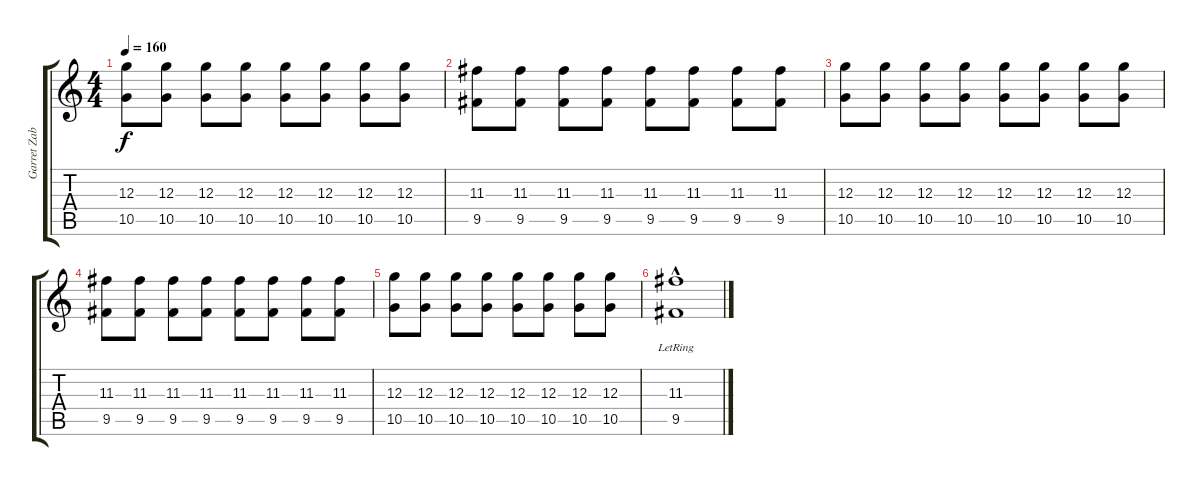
\track ("Garret Zablocki" "Garret Zab") {instrument electricguitarjazz}
\staff {score tabs}
\tuning (E4 B3 G3 D3 A2 D2) {hide}
\ts (4 4)
\tempo 160
\clef g2
\ks c
(12.3 10.5).8{dy f} (12.3 10.5).8 (12.3 10.5).8 (12.3 10.5).8 (12.3 10.5).8 (12.3 10.5).8 (12.3 10.5).8 (12.3 10.5).8 |
(11.3 9.5).8 (11.3 9.5).8 (11.3 9.5).8 (11.3 9.5).8 (11.3 9.5).8 (11.3 9.5).8 (11.3 9.5).8 (11.3 9.5).8 |
(12.3 10.5).8 (12.3 10.5).8 (12.3 10.5).8 (12.3 10.5).8 (12.3 10.5).8 (12.3 10.5).8 (12.3 10.5).8 (12.3 10.5).8 |
(11.3 9.5).8 (11.3 9.5).8 (11.3 9.5).8 (11.3 9.5).8 (11.3 9.5).8 (11.3 9.5).8 (11.3 9.5).8 (11.3 9.5).8 |
(12.3 10.5).8 (12.3 10.5).8 (12.3 10.5).8 (12.3 10.5).8 (12.3 10.5).8 (12.3 10.5).8 (12.3 10.5).8 (12.3 10.5).8 |
(11.3{lr} 9.5{hac lr}).1
